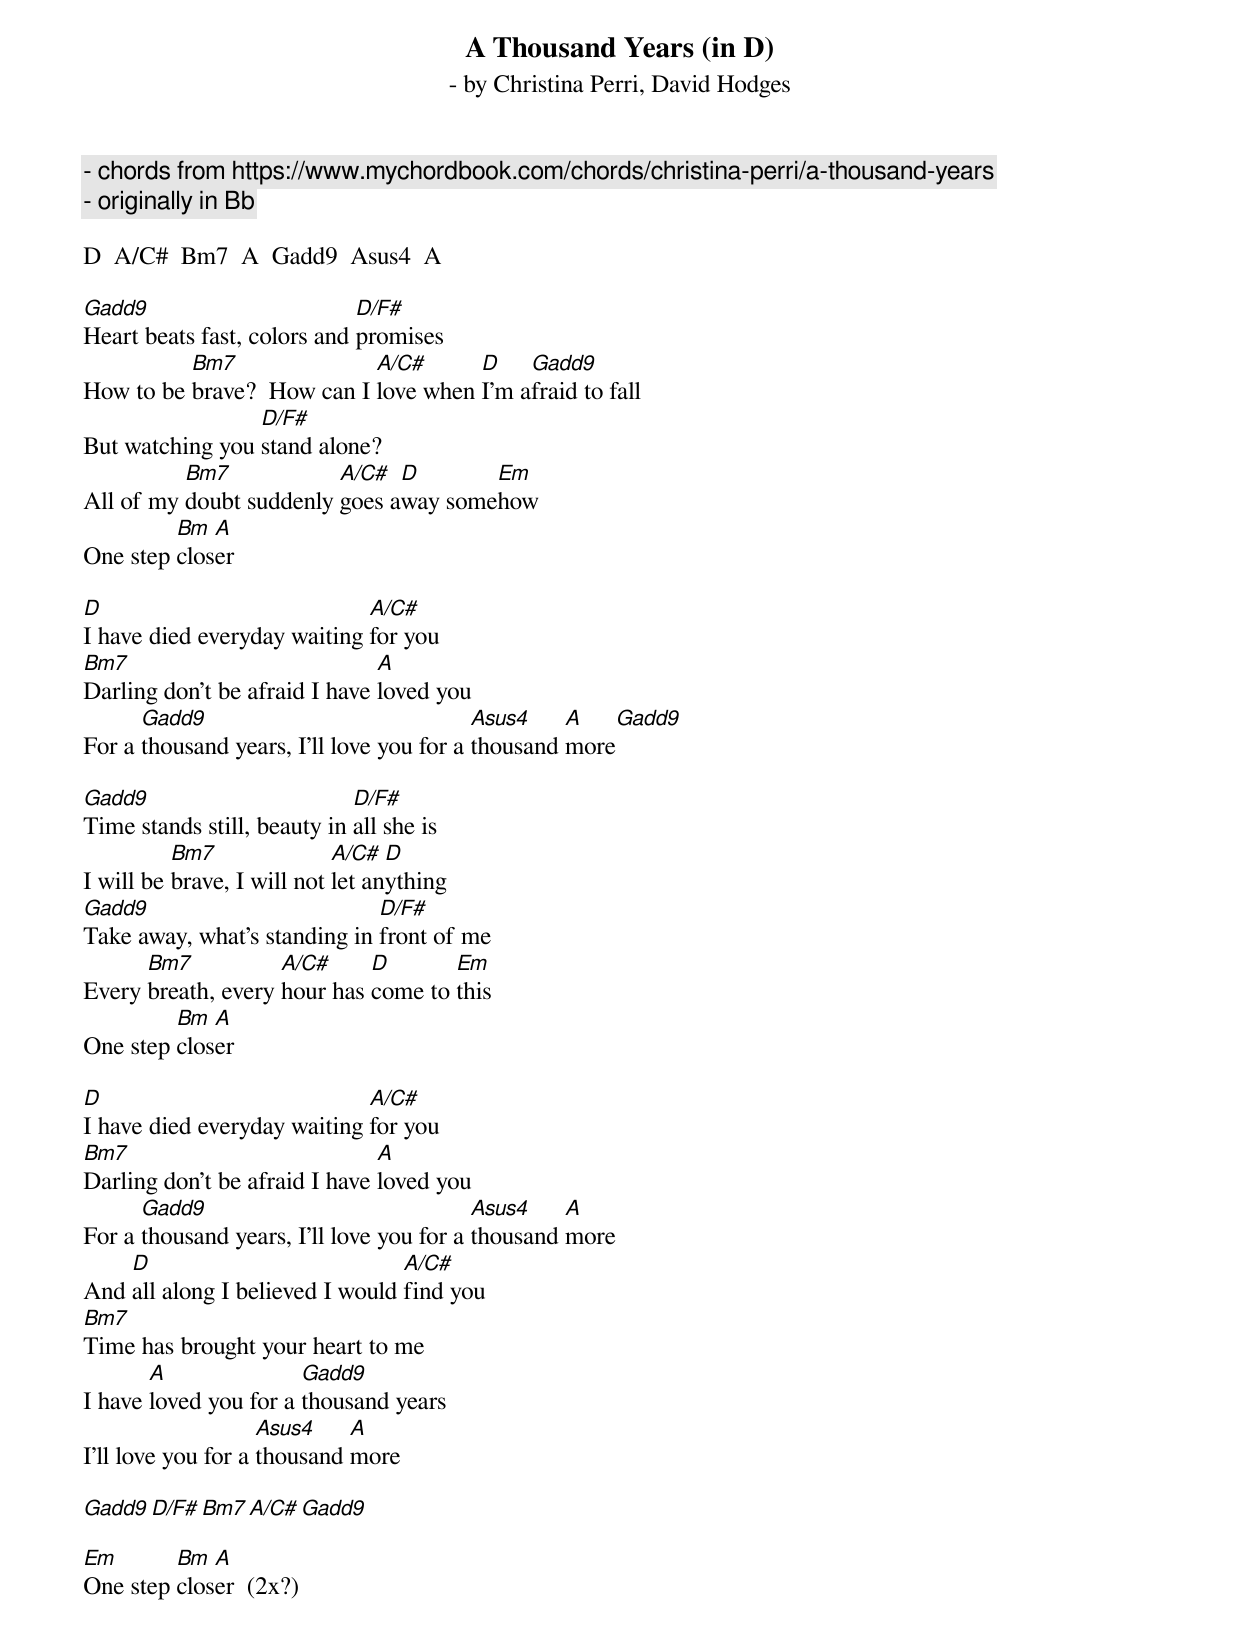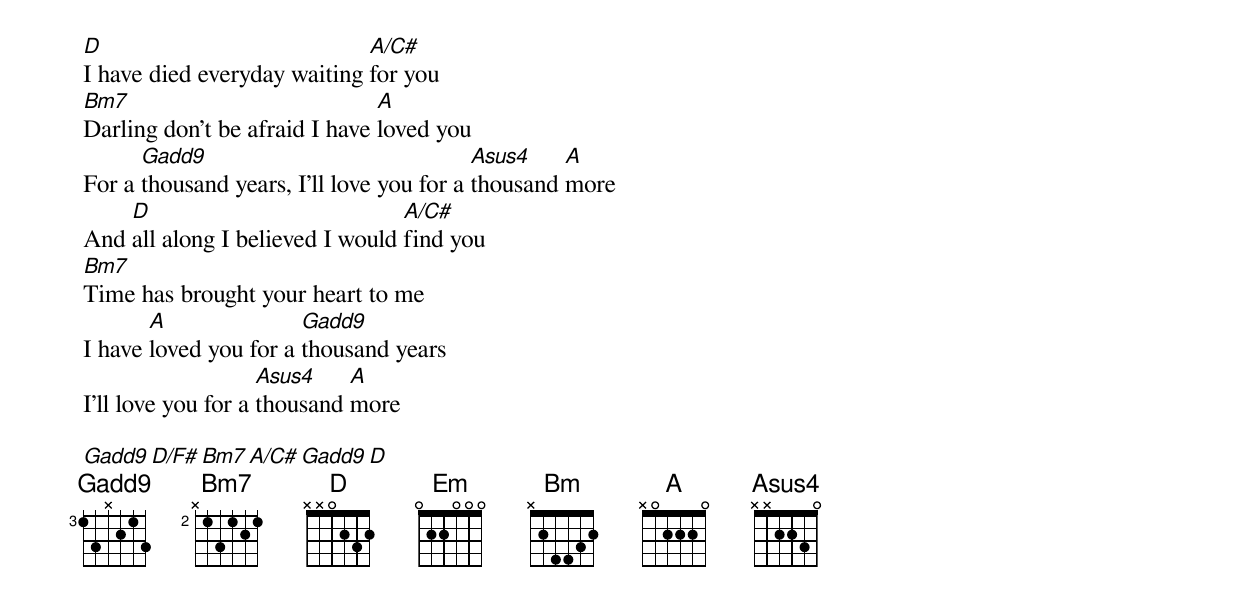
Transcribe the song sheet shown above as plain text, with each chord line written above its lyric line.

A Thousand Years (in D)
- by Christina Perri, David Hodges
- chords from https://www.mychordbook.com/chords/christina-perri/a-thousand-years
- originally in Bb

D  A/C#  Bm7  A  Gadd9  Asus4  A

Gadd9                        D/F#
Heart beats fast, colors and promises
          Bm7               A/C#      D    Gadd9
How to be brave?  How can I love when I'm afraid to fall
                 D/F#
But watching you stand alone?
          Bm7            A/C#  D       Em
All of my doubt suddenly goes away somehow
         Bm  A
One step closer

D                            A/C#
I have died everyday waiting for you
Bm7                            A
Darling don't be afraid I have loved you
      Gadd9                               Asus4    A     Gadd9
For a thousand years, I'll love you for a thousand more

Gadd9                        D/F#
Time stands still, beauty in all she is
          Bm7               A/C#  D
I will be brave, I will not let anything
Gadd9                         D/F#
Take away, what's standing in front of me
      Bm7           A/C#     D       Em
Every breath, every hour has come to this
         Bm  A
One step closer

D                            A/C#
I have died everyday waiting for you
Bm7                            A
Darling don't be afraid I have loved you
      Gadd9                               Asus4    A
For a thousand years, I'll love you for a thousand more
    D                            A/C#
And all along I believed I would find you
Bm7
Time has brought your heart to me
       A               Gadd9
I have loved you for a thousand years
                    Asus4    A
I'll love you for a thousand more

Gadd9  D/F#  Bm7  A/C#  Gadd9

Em       Bm  A
One step closer  (2x?)

D                            A/C#
I have died everyday waiting for you
Bm7                            A
Darling don't be afraid I have loved you
      Gadd9                               Asus4    A
For a thousand years, I'll love you for a thousand more
    D                            A/C#
And all along I believed I would find you
Bm7
Time has brought your heart to me
       A               Gadd9
I have loved you for a thousand years
                    Asus4    A
I'll love you for a thousand more

Gadd9  D/F#  Bm7  A/C#  Gadd9  D
